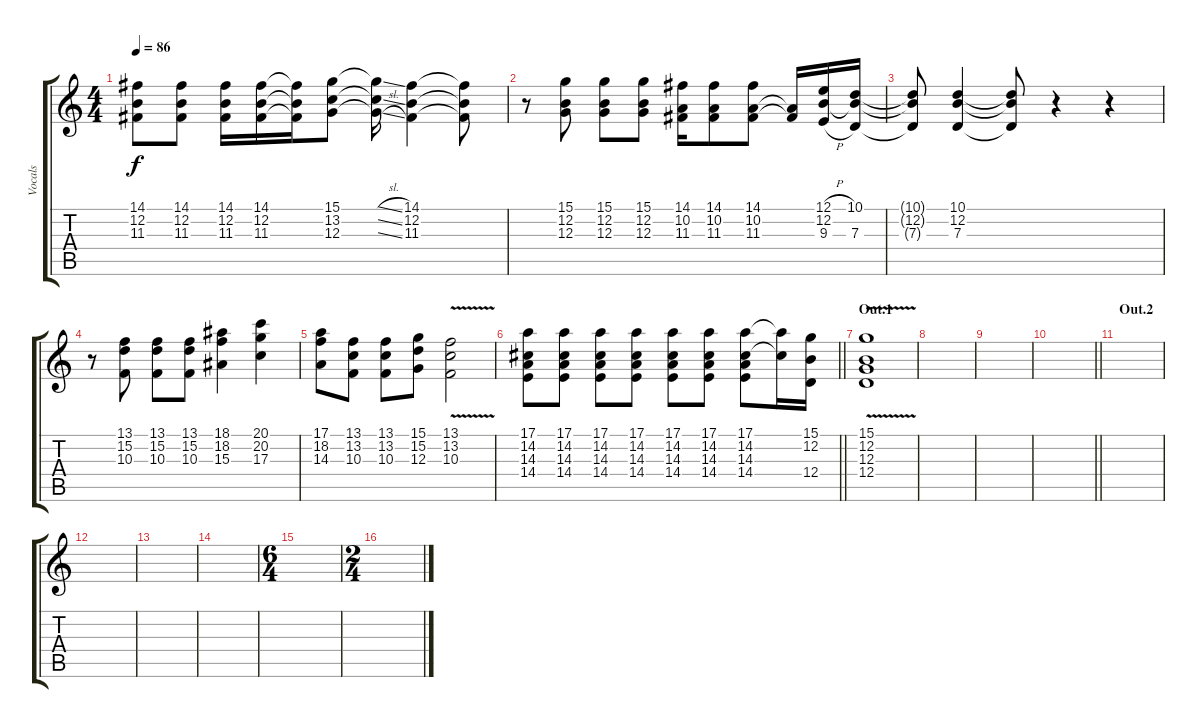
\track ("Vocals" "Vocals") {instrument stringensemble1}
\staff {score tabs}
\tuning (E4 B3 G3 D3 A2 E2) {hide}
\ts (4 4)
\tempo 86
\clef g2
\ks c
(14.1 12.2 11.3).8{dy f} (14.1 12.2 11.3).8 (14.1 12.2 11.3).16 (14.1 12.2 11.3).16 (14.1{t} 12.2{t} 11.3{t}).16 (15.1 13.2 12.3).8 (15.1{sl t} 13.2{sl t} 12.3{sl t}).16 (14.1 12.2 11.3).4 (14.1{t} 12.2{t} 11.3{t}).8 |
r.8 (15.1 12.2 12.3).8 (15.1 12.2 12.3).8 (15.1 12.2 12.3).8 (14.1 10.2 11.3).16 (14.1 10.2 11.3).8 (14.1 10.2 11.3).8 (10.2{t} 11.3{t}).16 (12.1{h} 12.2 9.3{h}).16 (10.1 12.2{t} 7.3).16 |
(10.1{t} 12.2{t} 7.3{t}).8 (10.1 12.2 7.3).4 (10.1{t} 12.2{t} 7.3{t}).8 r.4 r.4 |
r.8 (13.1 15.2 10.3).8 (13.1 15.2 10.3).8 (13.1 15.2 10.3).8 (18.1 18.2 15.3).4 (20.1 20.2 17.3).4 |
(17.1 18.2 14.3).8 (13.1 13.2 10.3).8 (13.1 13.2 10.3).8 (15.1 15.2 12.3).8 (13.1{v} 13.2{v} 10.3).2 |
\barLineRight lightlight
(17.1 14.2 14.3 14.4).8 (17.1 14.2 14.3 14.4).8 (17.1 14.2 14.3 14.4).8 (17.1 14.2 14.3 14.4).8 (17.1 14.2 14.3 14.4).8 (17.1 14.2 14.3 14.4).8 (17.1 14.2 14.3 14.4).8 (17.1{t} 14.2{t}).16 (15.1 12.2 12.4).16 |
\section ("" "Out.1")
(15.1{v} 12.2{v} 12.3 12.4).1 |
|
|
\barLineRight lightlight
|
\section ("" "Out.2")
|
|
|
|
\ts (6 4)
|
\ts (2 4)
